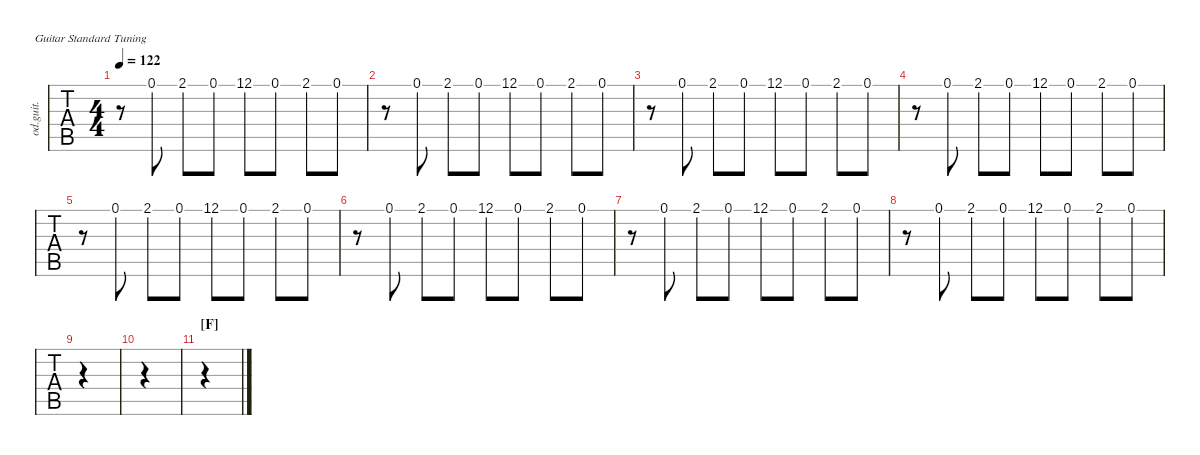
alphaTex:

\defaultSystemsLayout 4
\hideDynamics
\bracketExtendMode nobrackets
\track ("Guitar(keyboard)" "od.guit.") {defaultSystemsLayout 4 instrument overdrivenguitar}
\staff {tabs}
\tuning (E4 B3 G3 D3 A2 E2)
\ts (4 4)
\tempo 122
\clef g2
\ks c
r.8{dy f} 0.1.8 2.1{acc #}.8 0.1.8 12.1.8 0.1.8 2.1{acc #}.8 0.1.8 |
r.8 0.1.8 2.1{acc #}.8 0.1.8 12.1.8 0.1.8 2.1{acc #}.8 0.1.8 |
r.8 0.1.8 2.1{acc #}.8 0.1.8 12.1.8 0.1.8 2.1{acc #}.8 0.1.8 |
r.8 0.1.8 2.1{acc #}.8 0.1.8 12.1.8 0.1.8 2.1{acc #}.8 0.1.8 |
r.8 0.1.8 2.1{acc #}.8 0.1.8 12.1.8 0.1.8 2.1{acc #}.8 0.1.8 |
r.8 0.1.8 2.1{acc #}.8 0.1.8 12.1.8 0.1.8 2.1{acc #}.8 0.1.8 |
r.8 0.1.8 2.1{acc #}.8 0.1.8 12.1.8 0.1.8 2.1{acc #}.8 0.1.8 |
r.8 0.1.8 2.1{acc #}.8 0.1.8 12.1.8 0.1.8 2.1{acc #}.8 0.1.8 |
|
|
\section ("F" "")
